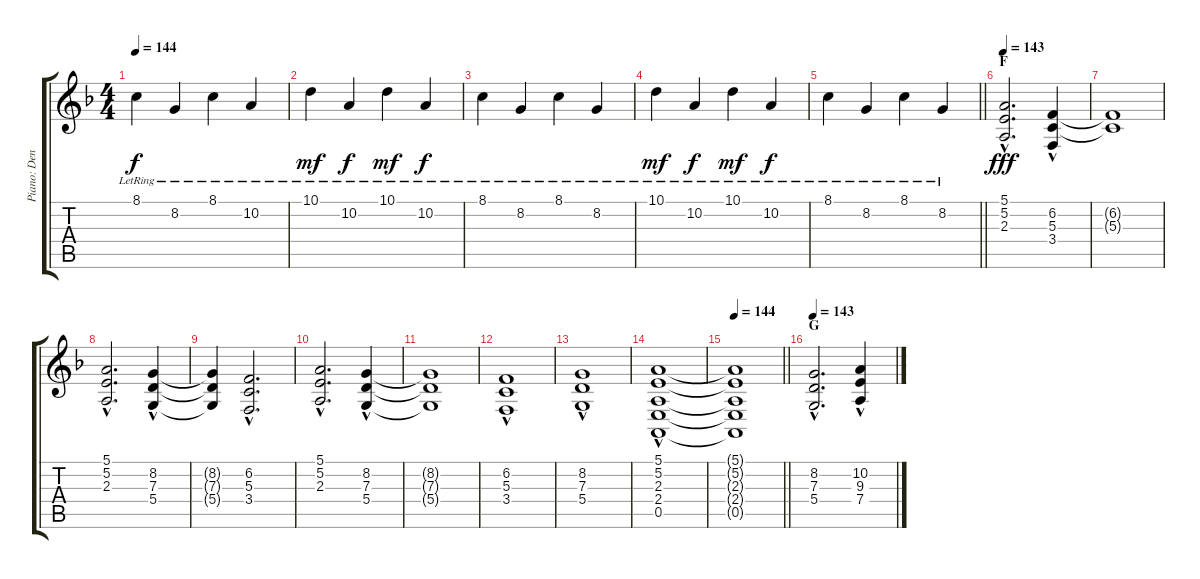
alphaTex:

\track ("Piano: Denis" "Piano: Den") {instrument electricgrandpiano}
\staff {score tabs}
\tuning (E4 B3 G3 D3 A2 E2) {hide}
\ts (4 4)
\tempo 144
\clef g2
\ks f
8.1{lr}.4{dy f} 8.2{lr}.4 8.1{lr}.4 10.2{lr}.4 |
10.1{lr}.4{dy mf} 10.2{lr}.4{dy f} 10.1{lr}.4{dy mf} 10.2{lr}.4{dy f} |
8.1{lr}.4 8.2{lr}.4 8.1{lr}.4 8.2{lr}.4 |
10.1{lr}.4{dy mf} 10.2{lr}.4{dy f} 10.1{lr}.4{dy mf} 10.2{lr}.4{dy f} |
\barLineRight lightlight
8.1{lr}.4 8.2{lr}.4 8.1{lr}.4 8.2{lr}.4 |
\section ("" "F")
\tempo 143
(5.1{hac} 5.2{hac} 2.3{hac}).2{d dy fff} (6.2{hac} 5.3{hac} 3.4{hac}).4 |
(6.2{t} 5.3{t}).1 |
(5.1{hac} 5.2{hac} 2.3{hac}).2{d} (8.2{hac} 7.3{hac} 5.4{hac}).4 |
(8.2{t} 7.3{t} 5.4{t}).4 (6.2{hac} 5.3{hac} 3.4{hac}).2{d} |
(5.1{hac} 5.2{hac} 2.3{hac}).2{d} (8.2{hac} 7.3{hac} 5.4{hac}).4 |
(8.2{t} 7.3{t} 5.4{t}).1 |
(6.2{hac} 5.3{hac} 3.4{hac}).1 |
(8.2{hac} 7.3{hac} 5.4{hac}).1 |
(5.1{hac} 5.2{hac} 2.3{hac} 2.4{hac} 0.5{hac}).1 |
\tempo 144
\barLineRight lightlight
(5.1{t} 5.2{t} 2.3{t} 2.4{t} 0.5{t}).1 |
\section ("" "G")
\tempo 143
(8.2{hac} 7.3{hac} 5.4{hac}).2{d} (10.2{hac} 9.3{hac} 7.4{hac}).4
